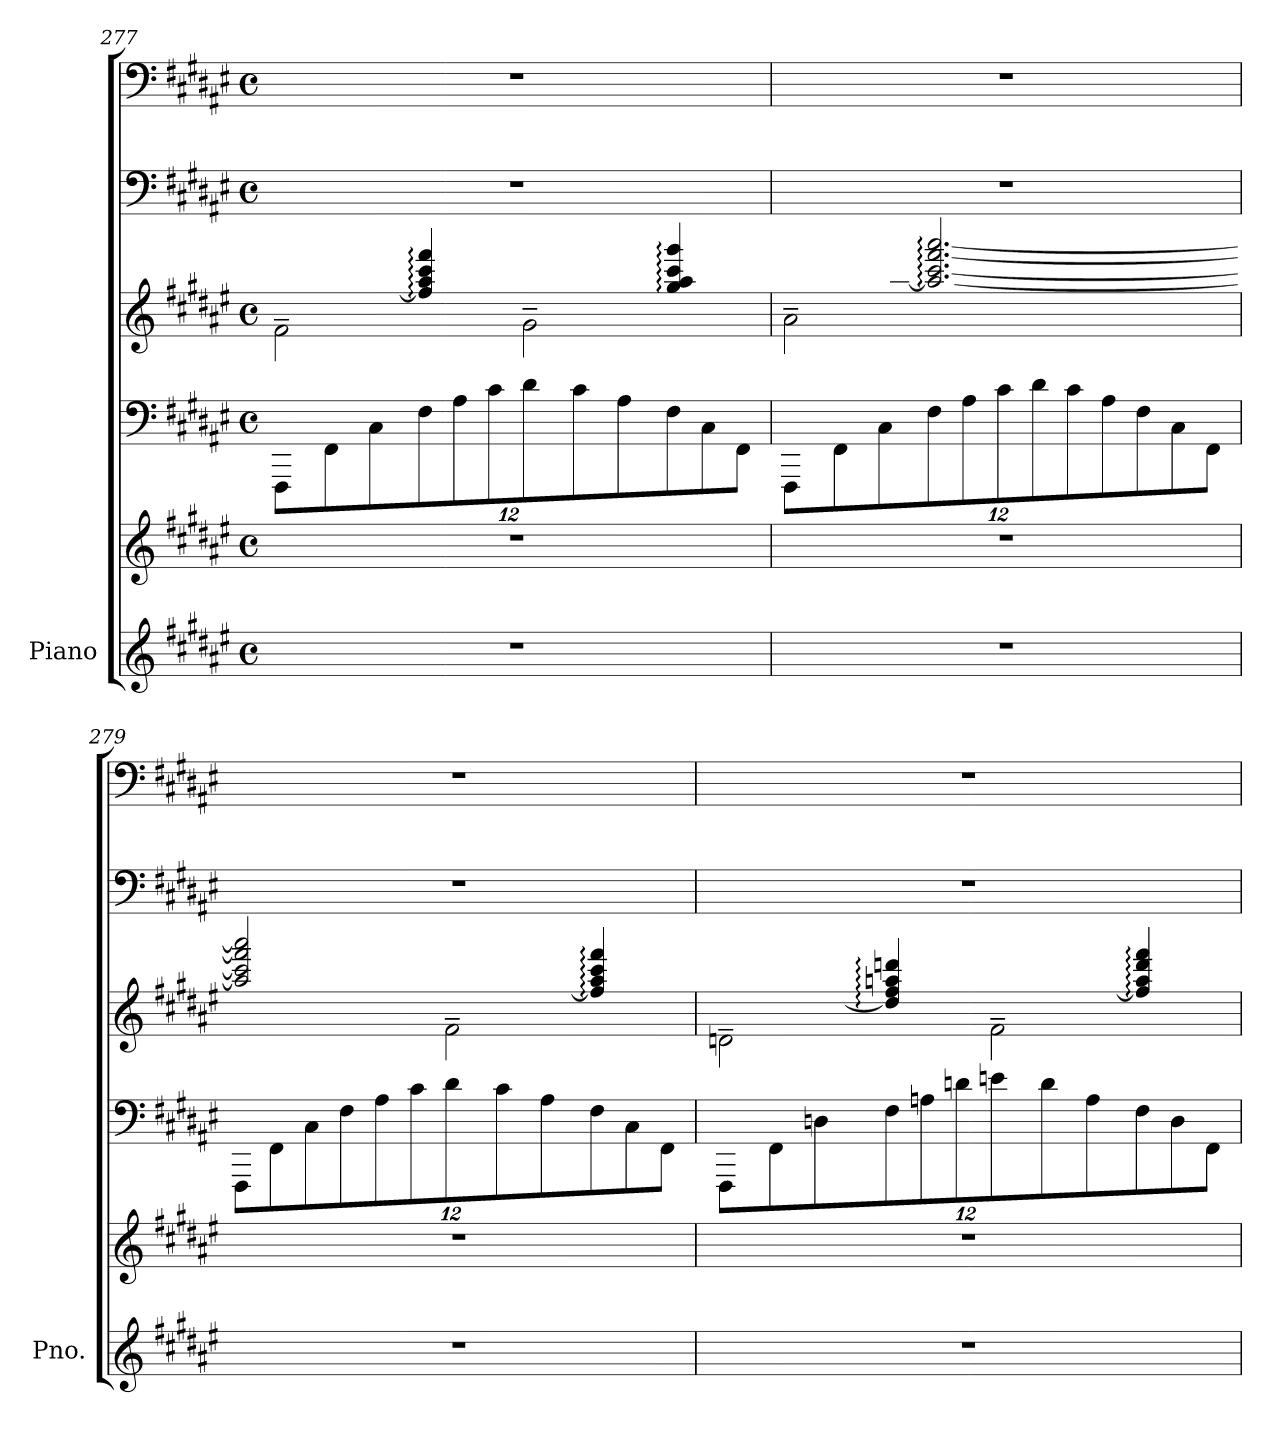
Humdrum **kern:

**kern	**kern	**kern	**kern	**kern	**kern
*part1	*part1	*part1	*part1	*part1	*part1
*staff6	*staff5	*staff4	*staff3	*staff2	*staff1
*I"Piano	*	*	*	*	*
*I'Pno.	*	*	*	*	*
*clefG2	*clefG2	*clefF4	*clefG2	*clefF4	*clefF4
*k[f#c#g#d#a#e#]	*k[f#c#g#d#a#e#]	*k[f#c#g#d#a#e#]	*k[f#c#g#d#a#e#]	*k[f#c#g#d#a#e#]	*k[f#c#g#d#a#e#]
*M4/4	*M4/4	*M4/4	*M4/4	*M4/4	*M4/4
*met(c)	*met(c)	*met(c)	*met(c)	*met(c)	*met(c)
*	*	*Xbrackettup	*	*	*
=277	=277	=277	=277	=277	=277
*	*	*	*^	*	*
1r	1r	12FFF#\L	2f#~\	16f#/LLyy	1r	1r
.	.	.	.	16a#/	.	.
.	.	12FF#\	.	.	.	.
.	.	.	.	16cc#/	.	.
.	.	12C#\	.	.	.	.
.	.	.	.	[16ff#/JJ	.	.
.	.	12F#\	.	4ff#/]: 4aa#/: 4ccc#/: 4fff#/:	.	.
.	.	12A#\	.	.	.	.
.	.	12c#\	.	.	.	.
.	.	12d#\	2g#~\	16g#/LLyy	.	.
.	.	.	.	16a#/	.	.
.	.	12c#\	.	.	.	.
.	.	.	.	16cc#/	.	.
.	.	12A#\	.	.	.	.
.	.	.	.	16gg#/JJ	.	.
.	.	12F#\	.	4gg#/: 4aa#/: 4ccc#/: 4ggg#/:	.	.
.	.	12C#\	.	.	.	.
.	.	12FF#\J	.	.	.	.
=278	=278	=278	=278	=278	=278	=278
*	*	*	*	*	*	*MM100
1r	1r	12FFF#\L	2a#~\	16a#/LLyy	1r	1r
.	.	.	.	16cc#/	.	.
.	.	12FF#\	.	.	.	.
.	.	.	.	16ff#/	.	.
.	.	12C#\	.	.	.	.
.	.	.	.	[16aa#/JJ	.	.
.	.	12F#\	.	2.aa#/_: [2.ccc#/: [2.fff#/: [2.aaa#/:	.	.
.	.	12A#\	.	.	.	.
.	.	12c#\	.	.	.	.
.	.	12d#\	2ryy	.	.	.
.	.	12c#\	.	.	.	.
.	.	12A#\	.	.	.	.
.	.	12F#\	.	.	.	.
.	.	12C#\	.	.	.	.
.	.	12FF#\J	.	.	.	.
!!LO:LB:g=z
=279	=279	=279	=279	=279	=279	=279
1r	1r	12FFF#\L	2ryy	2aa#/] 2ccc#/] 2fff#/] 2aaa#/]	1r	1r
.	.	12FF#\	.	.	.	.
.	.	12C#\	.	.	.	.
.	.	12F#\	.	.	.	.
.	.	12A#\	.	.	.	.
.	.	12c#\	.	.	.	.
.	.	12d#\	2f#~\	16f#/LLyy	.	.
.	.	.	.	16a#/	.	.
.	.	12c#\	.	.	.	.
.	.	.	.	16cc#/	.	.
.	.	12A#\	.	.	.	.
.	.	.	.	[16ff#/JJ	.	.
.	.	12F#\	.	4ff#/]: 4aa#/: 4ccc#/: 4fff#/:	.	.
.	.	12C#\	.	.	.	.
.	.	12FF#\J	.	.	.	.
=280	=280	=280	=280	=280	=280	=280
*	*	*	*	*	*	*MM120
1r	1r	12FFF#\L	2dn~\	16dn/LLyy	1r	1r
.	.	.	.	16f#/	.	.
.	.	12FF#\	.	.	.	.
.	.	.	.	16an/	.	.
.	.	12Dn\	.	.	.	.
.	.	.	.	[16ddn/JJ	.	.
.	.	12F#\	.	4dd/]: 4ff#/: 4aan/: 4dddn/:	.	.
.	.	12An\	.	.	.	.
.	.	12dn\	.	.	.	.
.	.	12en\	2f#~\	16f#/LLyy	.	.
.	.	.	.	16a/	.	.
.	.	12d\	.	.	.	.
.	.	.	.	16dd/	.	.
.	.	12A\	.	.	.	.
.	.	.	.	[16ff#/JJ	.	.
.	.	12F#\	.	4ff#/]: 4aa/: 4ddd/: 4fff#/:	.	.
.	.	12D\	.	.	.	.
.	.	12FF#\J	.	.	.	.
*	*	*	*v	*v	*	*
=	=	=	=	=	=
*-	*-	*-	*-	*-	*-
